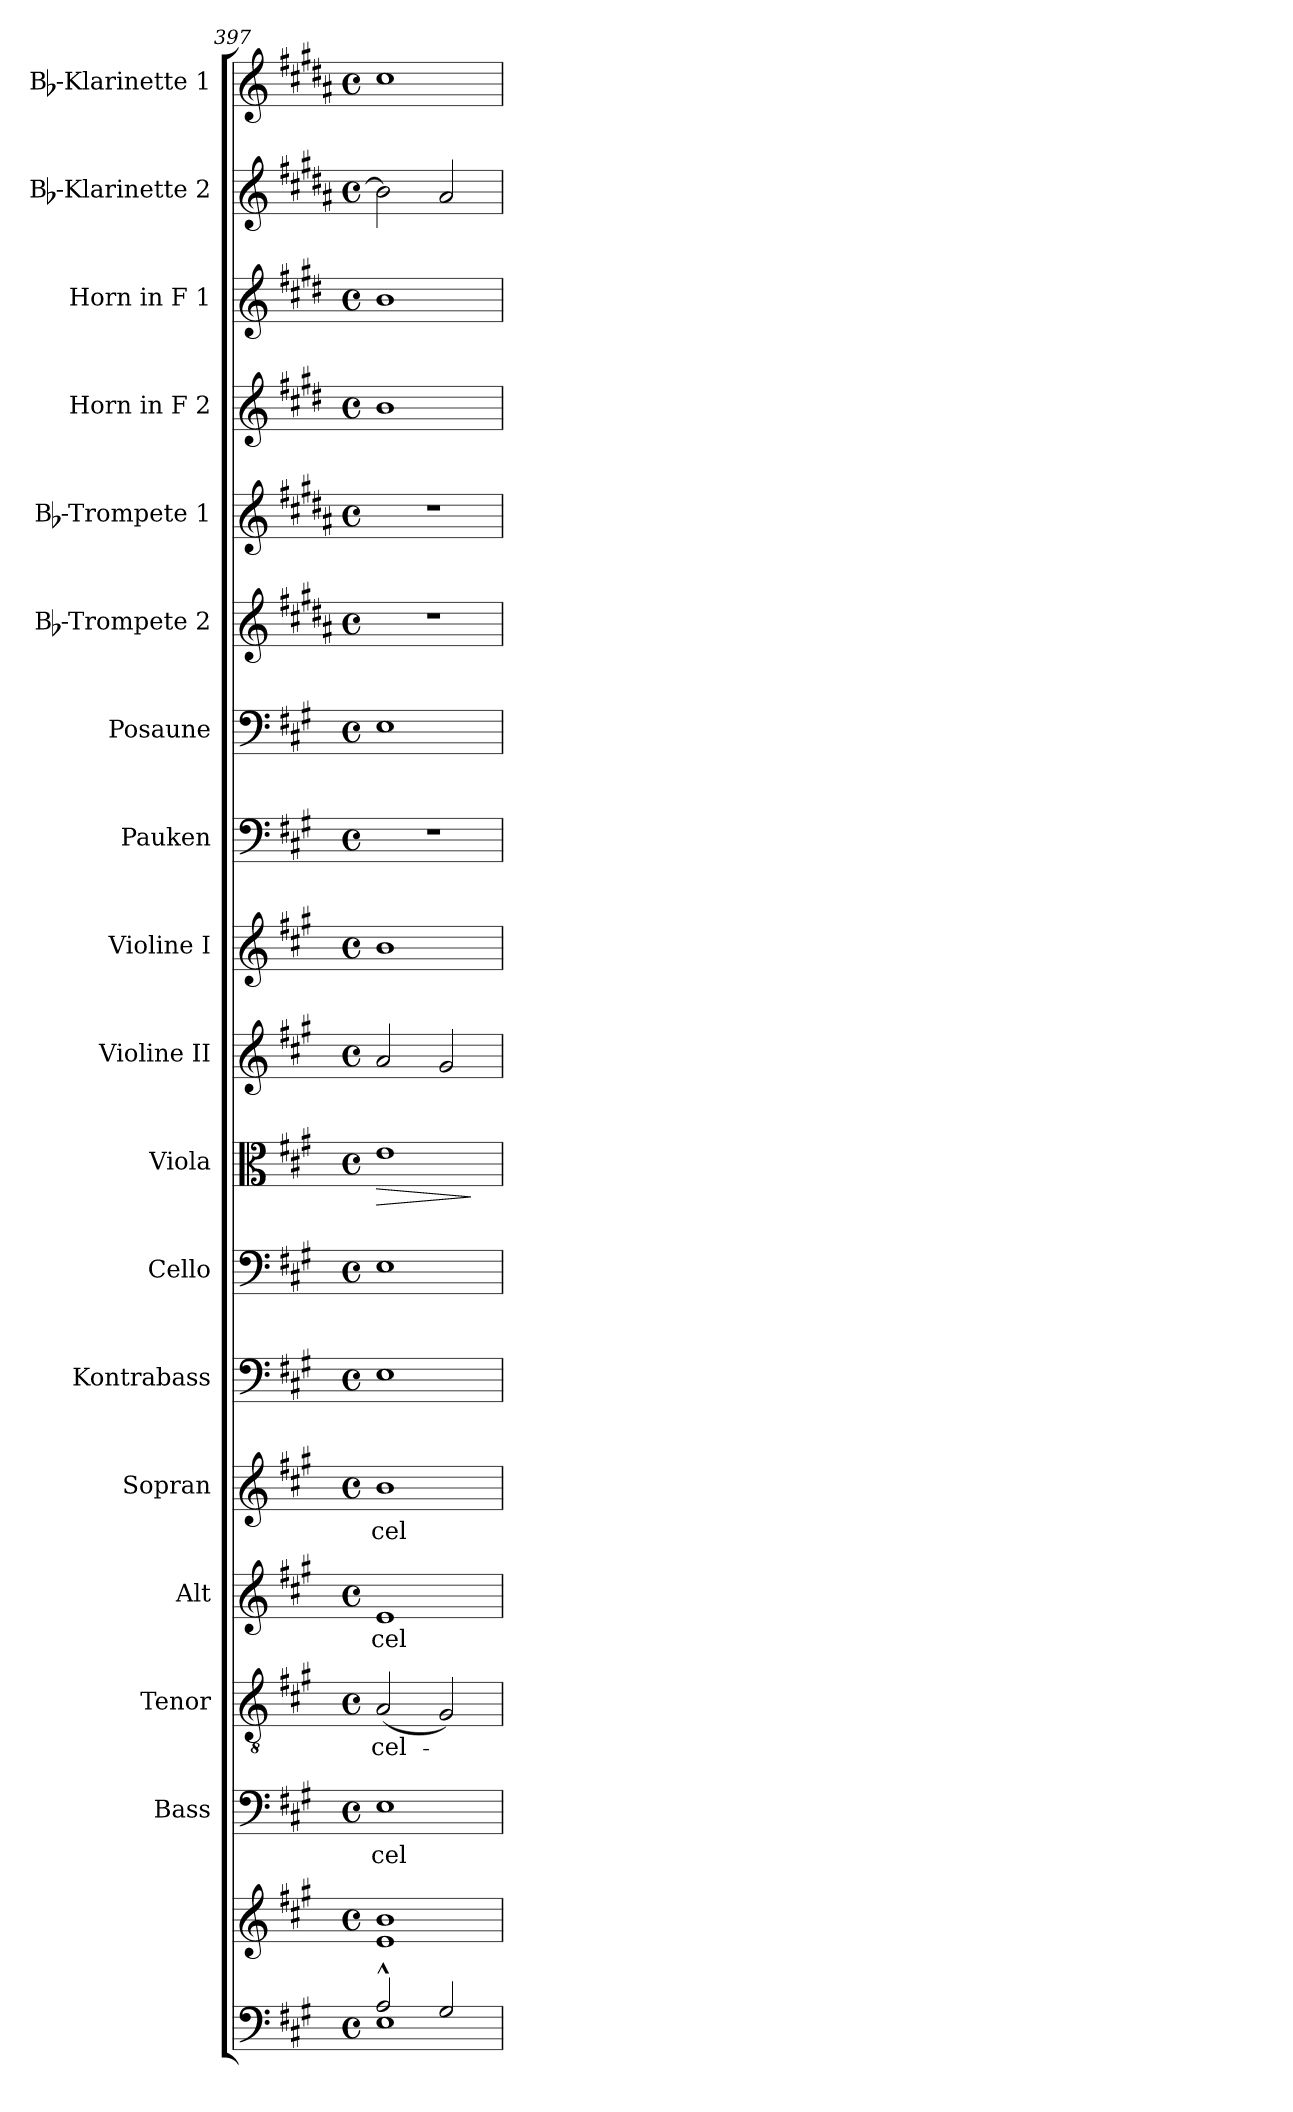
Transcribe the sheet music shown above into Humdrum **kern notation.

**kern	**kern	**kern	**text	**kern	**text	**kern	**text	**kern	**text	**kern	**kern	**kern	**dynam	**kern	**kern	**kern	**kern	**kern	**kern	**kern	**kern	**kern	**kern
*part18	*part18	*part17	*part17	*part16	*part16	*part15	*part15	*part14	*part14	*part13	*part12	*part11	*part11	*part10	*part9	*part8	*part7	*part6	*part5	*part4	*part3	*part2	*part1
*staff19	*staff18	*staff17	*staff17	*staff16	*staff16	*staff15	*staff15	*staff14	*staff14	*staff13	*staff12	*staff11	*staff11	*staff10	*staff9	*staff8	*staff7	*staff6	*staff5	*staff4	*staff3	*staff2	*staff1
*	*	*I"Bass	*	*I"Tenor	*	*I"Alt	*	*I"Sopran	*	*I"Kontrabass	*I"Cello	*I"Viola	*	*I"Violine II	*I"Violine I	*I"Pauken	*I"Posaune	*I"Bb-Trompete 2	*I"Bb-Trompete 1	*I"Horn in F 2	*I"Horn in F 1	*I"Bb-Klarinette 2	*I"Bb-Klarinette 1
*	*	*I'B.	*	*I'T.	*	*I'A.	*	*I'S.	*	*I'Kb.	*	*I'Vla.	*	*I'Vl. II	*I'Vl. I	*I'Pk.	*I'Pos.	*I'Bb Trp. 2	*I'Bb Trp. 1	*	*	*I'Bb Kl. 2	*I'Bb Kl. 1
*clefF4	*clefG2	*clefF4	*	*clefGv2	*	*clefG2	*	*clefG2	*	*clefF4	*clefF4	*clefC3	*	*clefG2	*clefG2	*clefF4	*clefF4	*clefG2	*clefG2	*clefG2	*clefG2	*clefG2	*clefG2
*	*	*	*	*	*	*	*	*	*	*ITrd7c12	*	*	*	*	*	*	*	*ITrd1c2	*ITrd1c2	*ITrd4c7	*ITrd4c7	*ITrd1c2	*ITrd1c2
*k[f#c#g#]	*k[f#c#g#]	*k[f#c#g#]	*	*k[f#c#g#]	*	*k[f#c#g#]	*	*k[f#c#g#]	*	*k[f#c#g#]	*k[f#c#g#]	*k[f#c#g#]	*	*k[f#c#g#]	*k[f#c#g#]	*k[f#c#g#]	*k[f#c#g#]	*k[f#c#g#]	*k[f#c#g#]	*k[f#c#g#]	*k[f#c#g#]	*k[f#c#g#]	*k[f#c#g#]
*A:	*A:	*A:	*	*A:	*	*A:	*	*A:	*	*A:	*A:	*A:	*	*A:	*A:	*A:	*A:	*A:	*A:	*A:	*A:	*A:	*A:
*M4/4	*M4/4	*M4/4	*	*M4/4	*	*M4/4	*	*M4/4	*	*M4/4	*M4/4	*M4/4	*	*M4/4	*M4/4	*M4/4	*M4/4	*M4/4	*M4/4	*M4/4	*M4/4	*M4/4	*M4/4
*met(c)	*met(c)	*met(c)	*	*met(c)	*	*met(c)	*	*met(c)	*	*met(c)	*met(c)	*met(c)	*	*met(c)	*met(c)	*met(c)	*met(c)	*met(c)	*met(c)	*met(c)	*met(c)	*met(c)	*met(c)
=397	=397	=397	=397	=397	=397	=397	=397	=397	=397	=397	=397	=397	=397	=397	=397	=397	=397	=397	=397	=397	=397	=397	=397
*^	*	*	*	*	*	*	*	*	*	*	*	*	*	*	*	*	*	*	*	*	*	*	*
!	!	!	!	!LO:LY:b	!	!LO:LY:b	!	!LO:LY:b	!	!LO:LY:b	!	!	!	!LO:HP:b	!	!	!	!	!	!	!	!	!	!
2A^^>/	1E	1e 1b	1E	-cel-	(<2A/	-cel-	1e	-cel-	1b	-cel-	1EE	1E	1e	>	2a/	1b	1r	1E	1r	1r	1e	1e	2a\]	1b
2G#/	.	.	.	.	2G#/)	.	.	.	.	.	.	.	.	.	2g#/	.	.	.	.	.	.	.	2g#/	.
*v	*v	*	*	*	*	*	*	*	*	*	*	*	*	*	*	*	*	*	*	*	*	*	*	*
.	.	.	.	.	.	.	.	.	.	.	.	.	]	.	.	.	.	.	.	.	.	.	.
=	=	=	=	=	=	=	=	=	=	=	=	=	=	=	=	=	=	=	=	=	=	=	=
*-	*-	*-	*-	*-	*-	*-	*-	*-	*-	*-	*-	*-	*-	*-	*-	*-	*-	*-	*-	*-	*-	*-	*-
